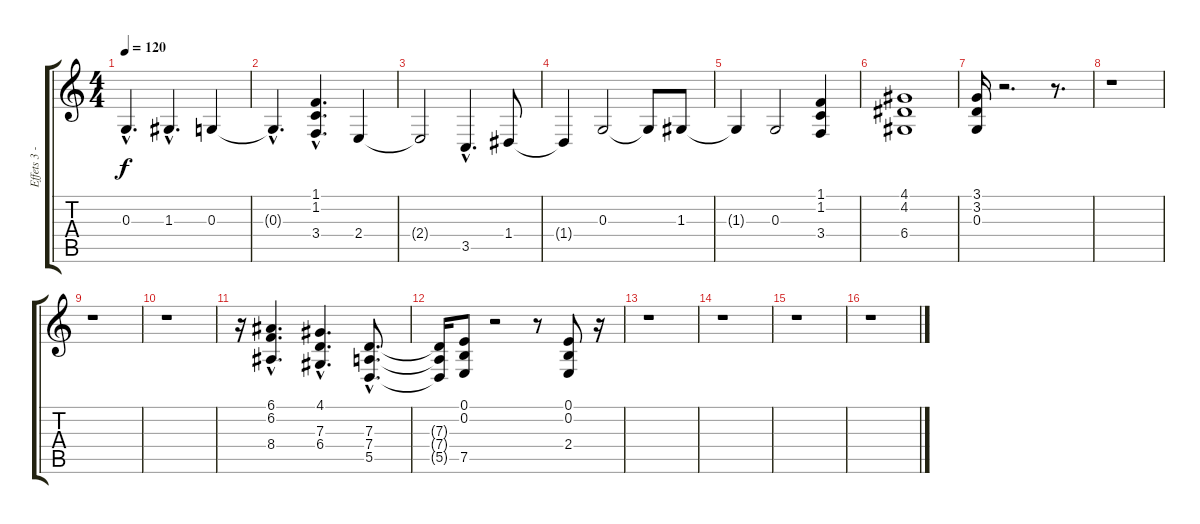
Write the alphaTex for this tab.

\track ("Effets 3 - Cordes Additionnelles" "Effets 3 -") {instrument stringensemble2}
\staff {score tabs}
\tuning (E4 B3 G3 D3 A2 E2) {hide}
\ts (4 4)
\tempo 120
\clef g2
\ks c
0.3{hac t}.4{d dy f} 1.3{hac}.4{d} 0.3.4 |
0.3{hac t}.4{d} (1.1{hac} 1.2{hac} 3.4{hac}).4{d} 2.4.4 |
2.4{t}.2 3.5{hac}.4{d} 1.4.8 |
1.4{t}.4 0.3.2 0.3{t}.8 1.3.8 |
1.3{t}.4 0.3.2 (1.1 1.2 3.4).4 |
(4.1 4.2 6.4).1 |
(3.1 3.2 0.3).16 r.2{d} r.8{d} |
r.1 |
r.1 |
r.1 |
r.16 (6.1{hac} 6.2{hac} 8.4{hac}).4{d} (4.1{hac} 7.3{hac} 6.4{hac}).4{d} (7.3{hac} 7.4{hac} 5.5{hac}).8{d} |
(7.3{t} 7.4{t} 5.5{t}).16 (0.1 0.2 7.5).8 r.2 r.8 (0.1 0.2 2.4).8 r.16 |
r.1 |
r.1 |
r.1 |
r.1
